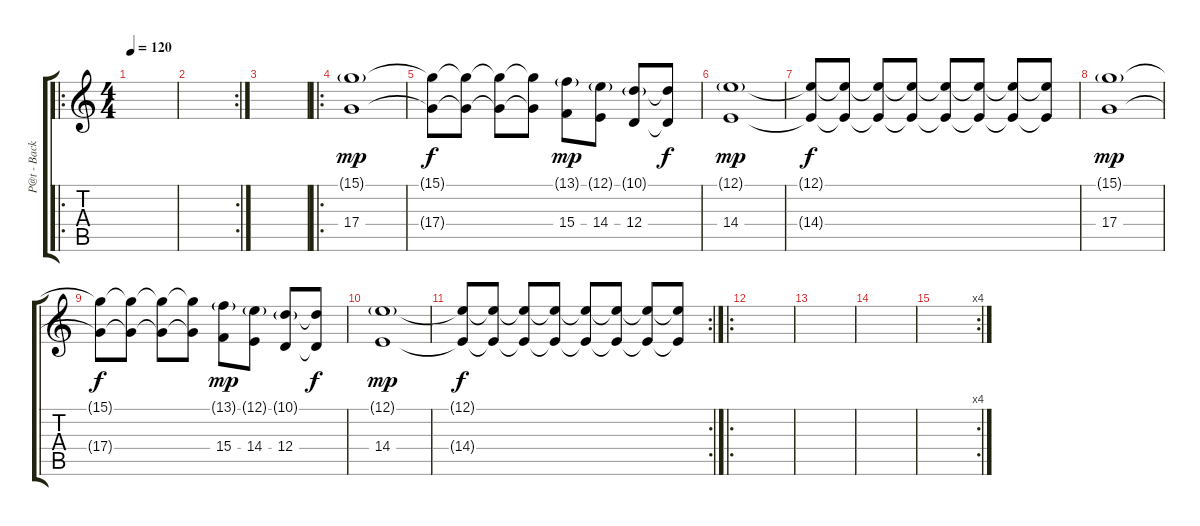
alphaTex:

\track ("P@t - Back. Voc." "P@t - Back") {instrument choiraahs}
\staff {score tabs}
\tuning (E4 B3 G3 D3 A2 E2) {hide}
\ro
\ts (4 4)
\tempo 120
\clef g2
\ks c
|
\rc 2
|
|
\ro
(15.1{g} 17.4).1{dy mp} |
(15.1{t} 17.4{t}).8{dy f} (15.1{t} 17.4{t}).8 (15.1{t} 17.4{t}).8 (15.1{t} 17.4{t}).8 (13.1{g} 15.4).8{dy mp} (12.1{g} 14.4).8 (10.1{g} 12.4).8 (10.1{t} 12.4{t}).8{dy f} |
(12.1{g} 14.4).1{dy mp} |
(12.1{t} 14.4{t}).8{dy f} (12.1{t} 14.4{t}).8 (12.1{t} 14.4{t}).8 (12.1{t} 14.4{t}).8 (12.1{t} 14.4{t}).8 (12.1{t} 14.4{t}).8 (12.1{t} 14.4{t}).8 (12.1{t} 14.4{t}).8 |
(15.1{g} 17.4).1{dy mp} |
(15.1{t} 17.4{t}).8{dy f} (15.1{t} 17.4{t}).8 (15.1{t} 17.4{t}).8 (15.1{t} 17.4{t}).8 (13.1{g} 15.4).8{dy mp} (12.1{g} 14.4).8 (10.1{g} 12.4).8 (10.1{t} 12.4{t}).8{dy f} |
(12.1{g} 14.4).1{dy mp} |
\rc 2
(12.1{t} 14.4{t}).8{dy f} (12.1{t} 14.4{t}).8 (12.1{t} 14.4{t}).8 (12.1{t} 14.4{t}).8 (12.1{t} 14.4{t}).8 (12.1{t} 14.4{t}).8 (12.1{t} 14.4{t}).8 (12.1{t} 14.4{t}).8 |
\ro
|
|
|
\rc 4
